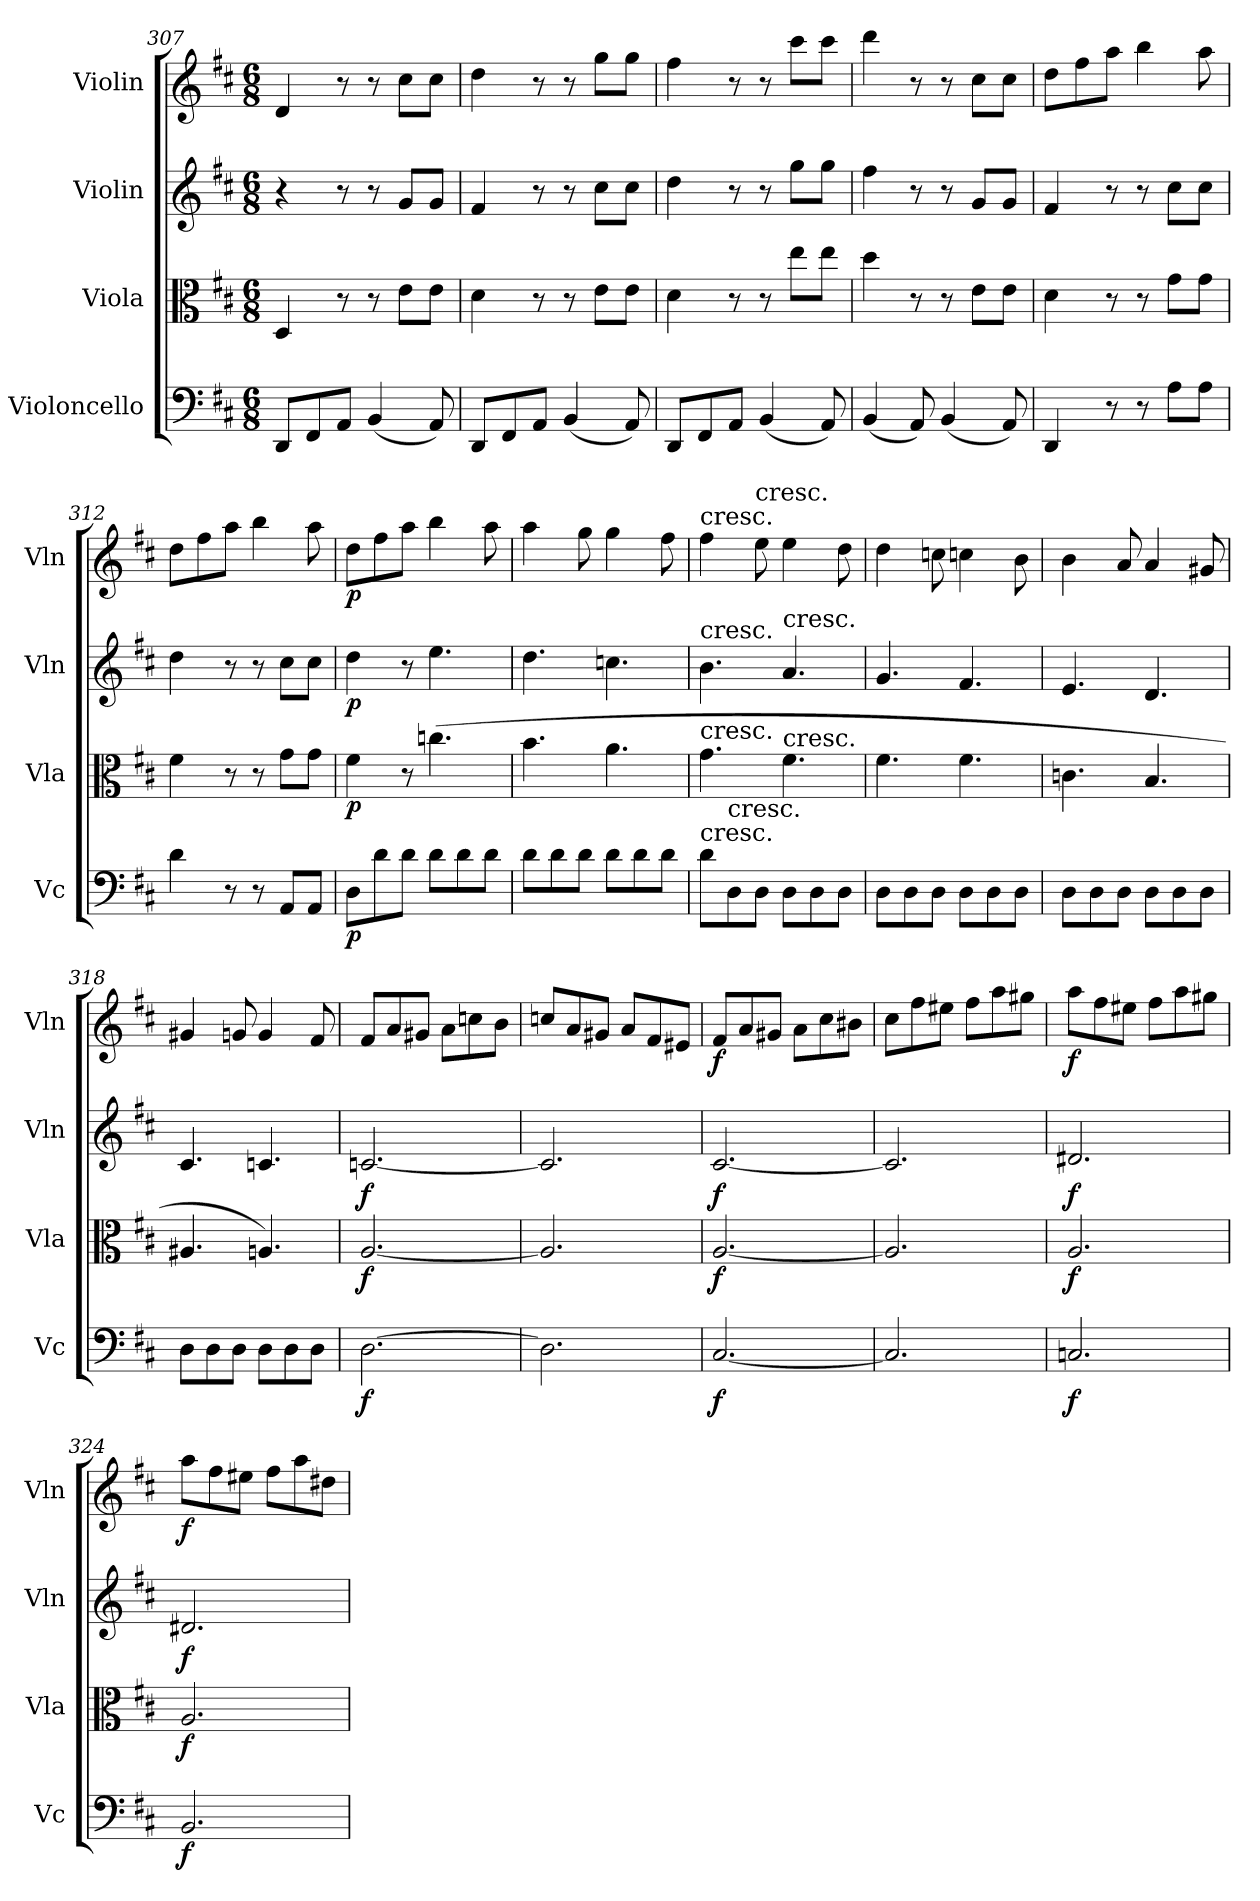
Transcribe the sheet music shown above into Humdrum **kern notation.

**kern	**dynam	**kern	**dynam	**kern	**dynam	**kern	**dynam
*part4	*part4	*part3	*part3	*part2	*part2	*part1	*part1
*staff4	*staff4	*staff3	*staff3	*staff2	*staff2	*staff1	*staff1
*I"Violoncello	*	*I"Viola	*	*I"Violin	*	*I"Violin	*
*I'Vc	*	*I'Vla	*	*I'Vln	*	*I'Vln	*
*clefF4	*	*clefC3	*	*clefG2	*	*clefG2	*
*k[f#c#]	*	*k[f#c#]	*	*k[f#c#]	*	*k[f#c#]	*
*M6/8	*	*M6/8	*	*M6/8	*	*M6/8	*
=307	=307	=307	=307	=307	=307	=307	=307
8DD/L	.	4D/	.	4r	.	4d/	.
8FF#/	.	.	.	.	.	.	.
8AA/J	.	8r	.	8r	.	8r	.
(4BB/	.	8r	.	8r	.	8r	.
.	.	8e\L	.	8g/L	.	8cc#\L	.
8AA/)	.	8e\J	.	8g/J	.	8cc#\J	.
=308	=308	=308	=308	=308	=308	=308	=308
8DD/L	.	4d\	.	4f#/	.	4dd\	.
8FF#/	.	.	.	.	.	.	.
8AA/J	.	8r	.	8r	.	8r	.
(4BB/	.	8r	.	8r	.	8r	.
.	.	8e\L	.	8cc#\L	.	8gg\L	.
8AA/)	.	8e\J	.	8cc#\J	.	8gg\J	.
=309	=309	=309	=309	=309	=309	=309	=309
8DD/L	.	4d\	.	4dd\	.	4ff#\	.
8FF#/	.	.	.	.	.	.	.
8AA/J	.	8r	.	8r	.	8r	.
(4BB/	.	8r	.	8r	.	8r	.
.	.	8ee\L	.	8gg\L	.	8ccc#\L	.
8AA/)	.	8ee\J	.	8gg\J	.	8ccc#\J	.
=310	=310	=310	=310	=310	=310	=310	=310
(4BB/	.	4dd\	.	4ff#\	.	4ddd\	.
8AA/)	.	8r	.	8r	.	8r	.
(4BB/	.	8r	.	8r	.	8r	.
.	.	8e\L	.	8g/L	.	8cc#\L	.
8AA/)	.	8e\J	.	8g/J	.	8cc#\J	.
=311	=311	=311	=311	=311	=311	=311	=311
4DD/	.	4d\	.	4f#/	.	8dd\L	.
.	.	.	.	.	.	8ff#\	.
8r	.	8r	.	8r	.	8aa\J	.
8r	.	8r	.	8r	.	4bb\	.
8A\L	.	8g\L	.	8cc#\L	.	.	.
8A\J	.	8g\J	.	8cc#\J	.	8aa\	.
=312	=312	=312	=312	=312	=312	=312	=312
4d\	.	4f#\	.	4dd\	.	8dd\L	.
.	.	.	.	.	.	8ff#\	.
8r	.	8r	.	8r	.	8aa\J	.
8r	.	8r	.	8r	.	4bb\	.
8AA/L	.	8g\L	.	8cc#\L	.	.	.
8AA/J	.	8g\J	.	8cc#\J	.	8aa\	.
=313	=313	=313	=313	=313	=313	=313	=313
8D\L	p	4f#\	p	4dd\	p	8dd\L	p
8d\	.	.	.	.	.	8ff#\	.
8d\J	.	8r	.	8r	.	8aa\J	.
8d\L	.	(4.ccn\	.	4.ee\	.	4bb\	.
8d\	.	.	.	.	.	.	.
8d\J	.	.	.	.	.	8aa\	.
=314	=314	=314	=314	=314	=314	=314	=314
8d\L	.	4.b\	.	4.dd\	.	4aa\	.
8d\	.	.	.	.	.	.	.
8d\J	.	.	.	.	.	8gg\	.
8d\L	.	4.a\	.	4.ccn\	.	4gg\	.
8d\	.	.	.	.	.	.	.
8d\J	.	.	.	.	.	8ff#\	.
=315	=315	=315	=315	=315	=315	=315	=315
!	!	!	!	!	!	!LO:TX:t=cresc.	!
!	!	!	!	!LO:TX:t=cresc.	!	!	!
!	!	!LO:TX:t=cresc.	!	!	!	!	!
!LO:TX:t=cresc.	!	!	!	!	!	!	!
8d\L	.	4.g\	.	4.b\	.	4ff#\	.
!LO:TX:t=cresc.	!	!	!	!	!	!	!
8D\	.	.	.	.	.	.	.
!	!	!	!	!	!	!LO:TX:t=cresc.	!
8D\J	.	.	.	.	.	8ee\	.
!	!	!	!	!LO:TX:t=cresc.	!	!	!
!	!	!LO:TX:t=cresc.	!	!	!	!	!
8D\L	.	4.f#\	.	4.a/	.	4ee\	.
8D\	.	.	.	.	.	.	.
8D\J	.	.	.	.	.	8dd\	.
=316	=316	=316	=316	=316	=316	=316	=316
8D\L	.	4.f#\	.	4.g/	.	4dd\	.
8D\	.	.	.	.	.	.	.
8D\J	.	.	.	.	.	8ccn\	.
8D\L	.	4.f#\	.	4.f#/	.	4ccn\	.
8D\	.	.	.	.	.	.	.
8D\J	.	.	.	.	.	8b\	.
=317	=317	=317	=317	=317	=317	=317	=317
8D\L	.	4.cn\	.	4.e/	.	4b\	.
8D\	.	.	.	.	.	.	.
8D\J	.	.	.	.	.	8a/	.
8D\L	.	4.B/	.	4.d/	.	4a/	.
8D\	.	.	.	.	.	.	.
8D\J	.	.	.	.	.	8g#X/	.
=318	=318	=318	=318	=318	=318	=318	=318
8D\L	.	4.A#X/	.	4.c#/	.	4g#X/	.
8D\	.	.	.	.	.	.	.
8D\J	.	.	.	.	.	8gn/	.
8D\L	.	4.An/)	.	4.cn/	.	4g/	.
8D\	.	.	.	.	.	.	.
8D\J	.	.	.	.	.	8f#/	.
=319	=319	=319	=319	=319	=319	=319	=319
[2.D\	f	[2.A/	f	[2.cn/	f	8f#/L	.
.	.	.	.	.	.	8a/	.
.	.	.	.	.	.	8g#X/J	.
.	.	.	.	.	.	8a\L	.
.	.	.	.	.	.	8ccn\	.
.	.	.	.	.	.	8b\J	.
=320	=320	=320	=320	=320	=320	=320	=320
2.D\]	.	2.A/]	.	2.c/]	.	8ccn/L	.
.	.	.	.	.	.	8a/	.
.	.	.	.	.	.	8g#X/J	.
.	.	.	.	.	.	8a/L	.
.	.	.	.	.	.	8f#/	.
.	.	.	.	.	.	8e#X/J	.
=321	=321	=321	=321	=321	=321	=321	=321
[2.C#/	f	[2.A/	f	[2.c#/	f	8f#/L	f
.	.	.	.	.	.	8a/	.
.	.	.	.	.	.	8g#X/J	.
.	.	.	.	.	.	8a\L	.
.	.	.	.	.	.	8cc#\	.
.	.	.	.	.	.	8b#X\J	.
=322	=322	=322	=322	=322	=322	=322	=322
2.C#/]	.	2.A/]	.	2.c#/]	.	8cc#\L	.
.	.	.	.	.	.	8ff#\	.
.	.	.	.	.	.	8ee#X\J	.
.	.	.	.	.	.	8ff#\L	.
.	.	.	.	.	.	8aa\	.
.	.	.	.	.	.	8gg#X\J	.
=323	=323	=323	=323	=323	=323	=323	=323
2.Cn/	f	2.A/	f	2.d#X/	f	8aa\L	f
.	.	.	.	.	.	8ff#\	.
.	.	.	.	.	.	8ee#X\J	.
.	.	.	.	.	.	8ff#\L	.
.	.	.	.	.	.	8aa\	.
.	.	.	.	.	.	8gg#X\J	.
=324	=324	=324	=324	=324	=324	=324	=324
2.BB/	f	2.A/	f	2.d#X/	f	8aa\L	f
.	.	.	.	.	.	8ff#\	.
.	.	.	.	.	.	8ee#X\J	.
.	.	.	.	.	.	8ff#\L	.
.	.	.	.	.	.	8aa\	.
.	.	.	.	.	.	8dd#X\J	.
=	=	=	=	=	=	=	=
*-	*-	*-	*-	*-	*-	*-	*-
